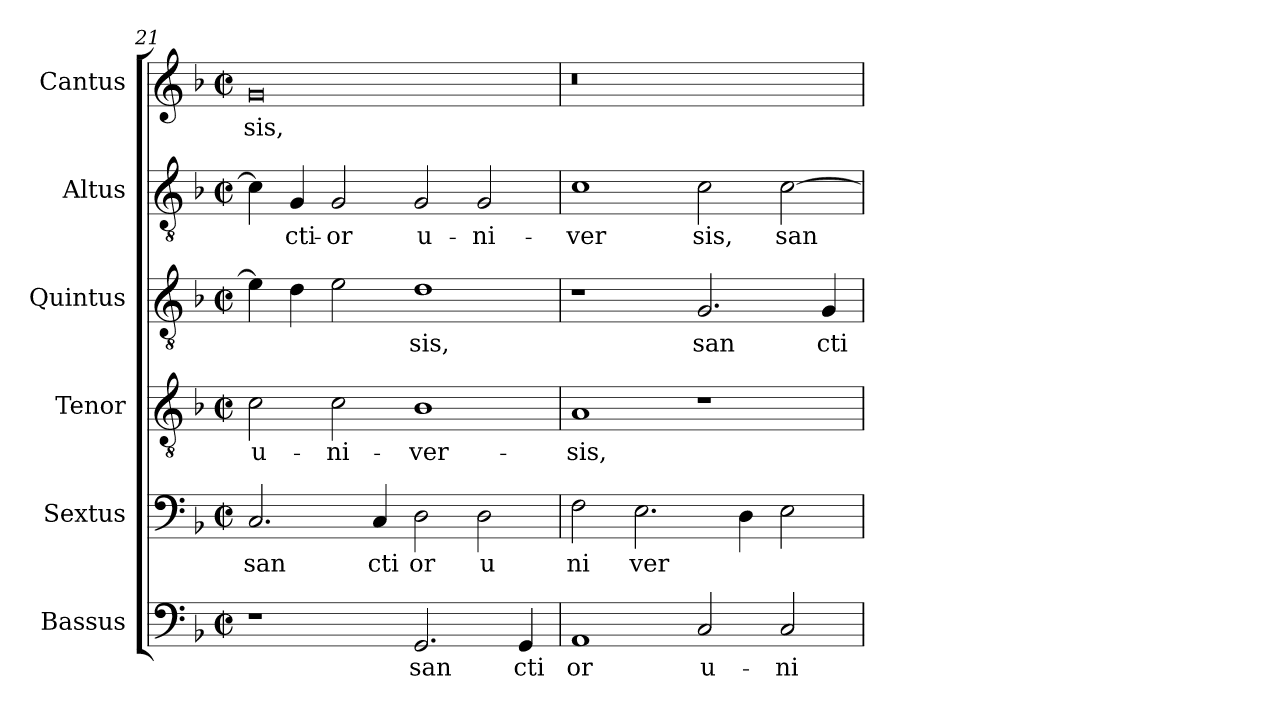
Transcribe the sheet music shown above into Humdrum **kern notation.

**kern	**text	**kern	**text	**kern	**text	**kern	**text	**kern	**text	**kern	**text
*part6	*part6	*part5	*part5	*part4	*part4	*part3	*part3	*part2	*part2	*part1	*part1
*staff6	*staff6	*staff5	*staff5	*staff4	*staff4	*staff3	*staff3	*staff2	*staff2	*staff1	*staff1
*I"Bassus	*	*I"Sextus	*	*I"Tenor	*	*I"Quintus	*	*I"Altus	*	*I"Cantus	*
*clefF4	*	*clefF4	*	*clefGv2	*	*clefGv2	*	*clefGv2	*	*clefG2	*
*k[b-]	*	*k[b-]	*	*k[b-]	*	*k[b-]	*	*k[b-]	*	*k[b-]	*
*F:	*	*F:	*	*F:	*	*F:	*	*F:	*	*F:	*
*M2/2	*	*M2/2	*	*M2/2	*	*M2/2	*	*M2/2	*	*M2/2	*
*met(c|)	*	*met(c|)	*	*met(c|)	*	*met(c|)	*	*met(c|)	*	*met(c|)	*
=21	=21	=21	=21	=21	=21	=21	=21	=21	=21	=21	=21
!	!	!	!LO:LY:b:cj	!	!LO:LY:b:cj	!	!	!	!	!	!LO:LY:b:cj
1r	.	2.C/	san	2c\	u-	4e\]	.	4c\]	.	0g	sis,
!	!	!	!	!	!	!	!	!	!LO:LY:b:cj	!	!
.	.	.	.	.	.	4d\	.	4G/	-cti-	.	.
!	!	!	!	!	!LO:LY:b:cj	!	!	!	!LO:LY:b:cj	!	!
.	.	.	.	2c\	-ni-	2e\	.	2G/	-or	.	.
!	!	!	!LO:LY:b:cj	!	!	!	!	!	!	!	!
.	.	4C/	cti	.	.	.	.	.	.	.	.
!	!LO:LY:b:cj	!	!LO:LY:b:cj	!	!LO:LY:b:cj	!	!LO:LY:b:cj	!	!LO:LY:b:cj	!	!
2.GG/	san	2D\	or	1B-	-ver-	1d	-sis,	2G/	u-	.	.
!	!	!	!LO:LY:b:cj	!	!	!	!	!	!LO:LY:b:cj	!	!
.	.	2D\	u	.	.	.	.	2G/	-ni-	.	.
!	!LO:LY:b:cj	!	!	!	!	!	!	!	!	!	!
4GG/	cti	.	.	.	.	.	.	.	.	.	.
!!LO:LB:g=z
=22	=22	=22	=22	=22	=22	=22	=22	=22	=22	=22	=22
!	!LO:LY:b:cj	!	!LO:LY:b:cj	!	!LO:LY:b:cj	!	!	!	!LO:LY:b:cj	!	!
1AA	or	2F\	ni	1A	-sis,	1r	.	1c	-ver	0r	.
!	!	!	!LO:LY:b	!	!	!	!	!	!	!	!
.	.	2.E\	ver	.	.	.	.	.	.	.	.
!	!LO:LY:b:cj	!	!	!	!	!	!LO:LY:b:cj	!	!LO:LY:b:cj	!	!
2C/	u-	.	.	1r	.	2.G/	san	2c\	sis,	.	.
.	.	4D\	.	.	.	.	.	.	.	.	.
!	!LO:LY:b:cj	!	!	!	!	!	!	!	!LO:LY:b	!	!
2C/	-ni-	2E\	.	.	.	.	.	[>2c\	san	.	.
!	!	!	!	!	!	!	!LO:LY:b:cj	!	!	!	!
.	.	.	.	.	.	4G/	cti	.	.	.	.
=	=	=	=	=	=	=	=	=	=	=	=
*-	*-	*-	*-	*-	*-	*-	*-	*-	*-	*-	*-
